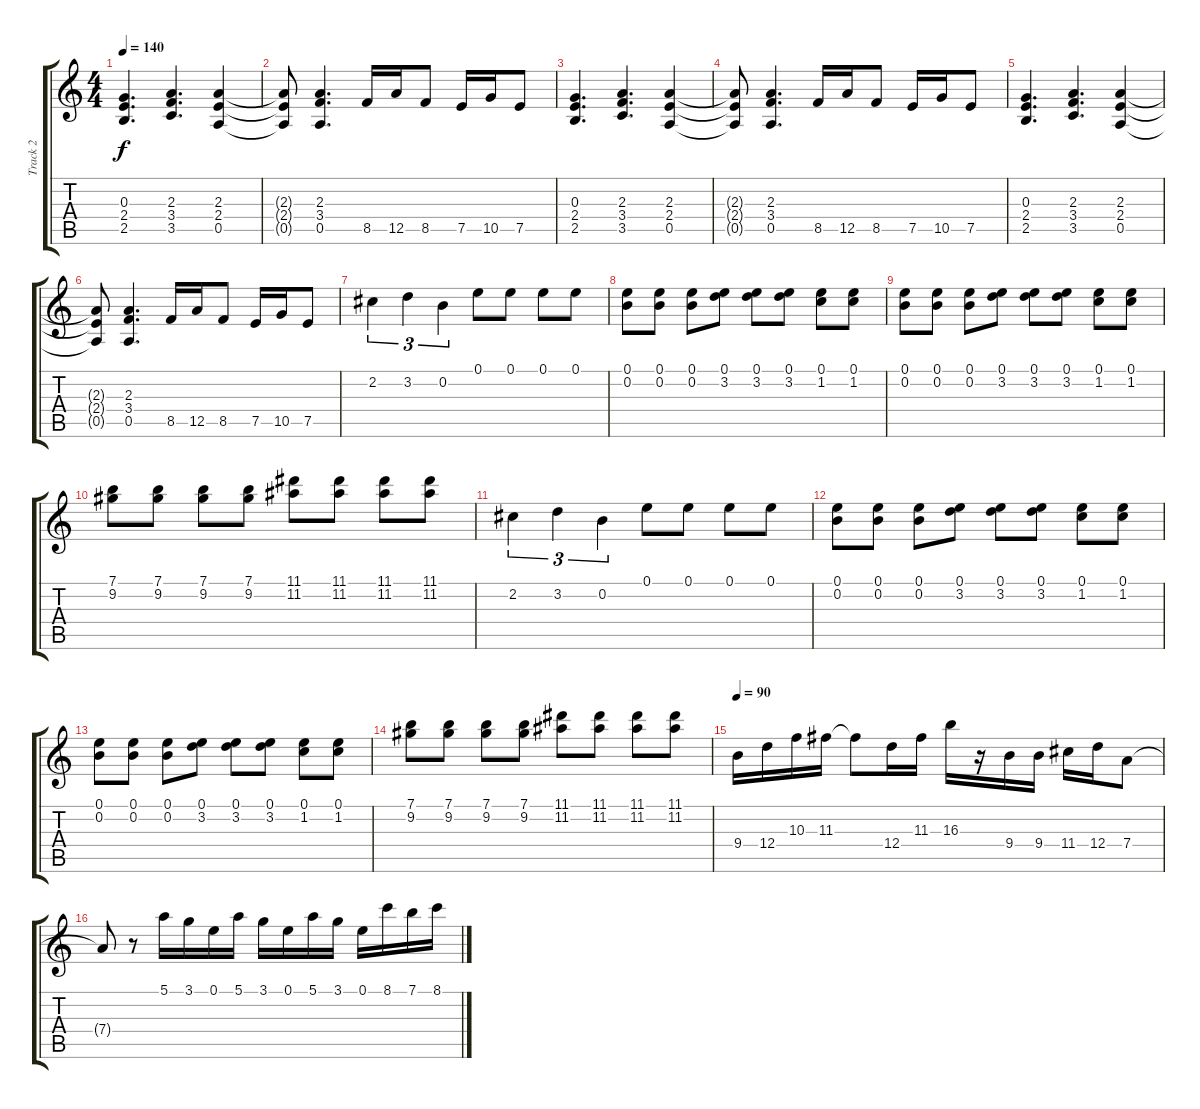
\track ("Track 2" "Track 2") {instrument distortionguitar}
\staff {score tabs}
\tuning (E4 B3 G3 D3 A2 E2) {hide}
\ts (4 4)
\tempo 140
\clef g2
\ks c
(0.3 2.4 2.5).4{d dy f} (2.3 3.4 3.5).4{d} (2.3 2.4 0.5).4 |
(2.3{t} 2.4{t} 0.5{t}).8 (2.3 3.4 0.5).4{d} 8.5.16 12.5.16 8.5.8 7.5.16 10.5.16 7.5.8 |
(0.3 2.4 2.5).4{d} (2.3 3.4 3.5).4{d} (2.3 2.4 0.5).4 |
(2.3{t} 2.4{t} 0.5{t}).8 (2.3 3.4 0.5).4{d} 8.5.16 12.5.16 8.5.8 7.5.16 10.5.16 7.5.8 |
(0.3 2.4 2.5).4{d} (2.3 3.4 3.5).4{d} (2.3 2.4 0.5).4 |
(2.3{t} 2.4{t} 0.5{t}).8 (2.3 3.4 0.5).4{d} 8.5.16 12.5.16 8.5.8 7.5.16 10.5.16 7.5.8 |
2.2.4{tu (3 2)} 3.2.4{tu (3 2)} 0.2.4{tu (3 2)} 0.1.8 0.1.8 0.1.8 0.1.8 |
(0.1 0.2).8 (0.1 0.2).8 (0.1 0.2).8 (0.1 3.2).8 (0.1 3.2).8 (0.1 3.2).8 (0.1 1.2).8 (0.1 1.2).8 |
(0.1 0.2).8 (0.1 0.2).8 (0.1 0.2).8 (0.1 3.2).8 (0.1 3.2).8 (0.1 3.2).8 (0.1 1.2).8 (0.1 1.2).8 |
(7.1 9.2).8 (7.1 9.2).8 (7.1 9.2).8 (7.1 9.2).8 (11.1 11.2).8 (11.1 11.2).8 (11.1 11.2).8 (11.1 11.2).8 |
2.2.4{tu (3 2)} 3.2.4{tu (3 2)} 0.2.4{tu (3 2)} 0.1.8 0.1.8 0.1.8 0.1.8 |
(0.1 0.2).8 (0.1 0.2).8 (0.1 0.2).8 (0.1 3.2).8 (0.1 3.2).8 (0.1 3.2).8 (0.1 1.2).8 (0.1 1.2).8 |
(0.1 0.2).8 (0.1 0.2).8 (0.1 0.2).8 (0.1 3.2).8 (0.1 3.2).8 (0.1 3.2).8 (0.1 1.2).8 (0.1 1.2).8 |
(7.1 9.2).8 (7.1 9.2).8 (7.1 9.2).8 (7.1 9.2).8 (11.1 11.2).8 (11.1 11.2).8 (11.1 11.2).8 (11.1 11.2).8 |
\tempo 90
9.4.16 12.4.16 10.3.16 11.3.16 11.3{t}.8 12.4.16 11.3.16 16.3.16 r.16 9.4.16 9.4.16 11.4.16 12.4.16 7.4.8 |
7.4{t}.8 r.8 5.1.16 3.1.16 0.1.16 5.1.16 3.1.16 0.1.16 5.1.16 3.1.16 0.1.16 8.1.16 7.1.16 8.1.16
